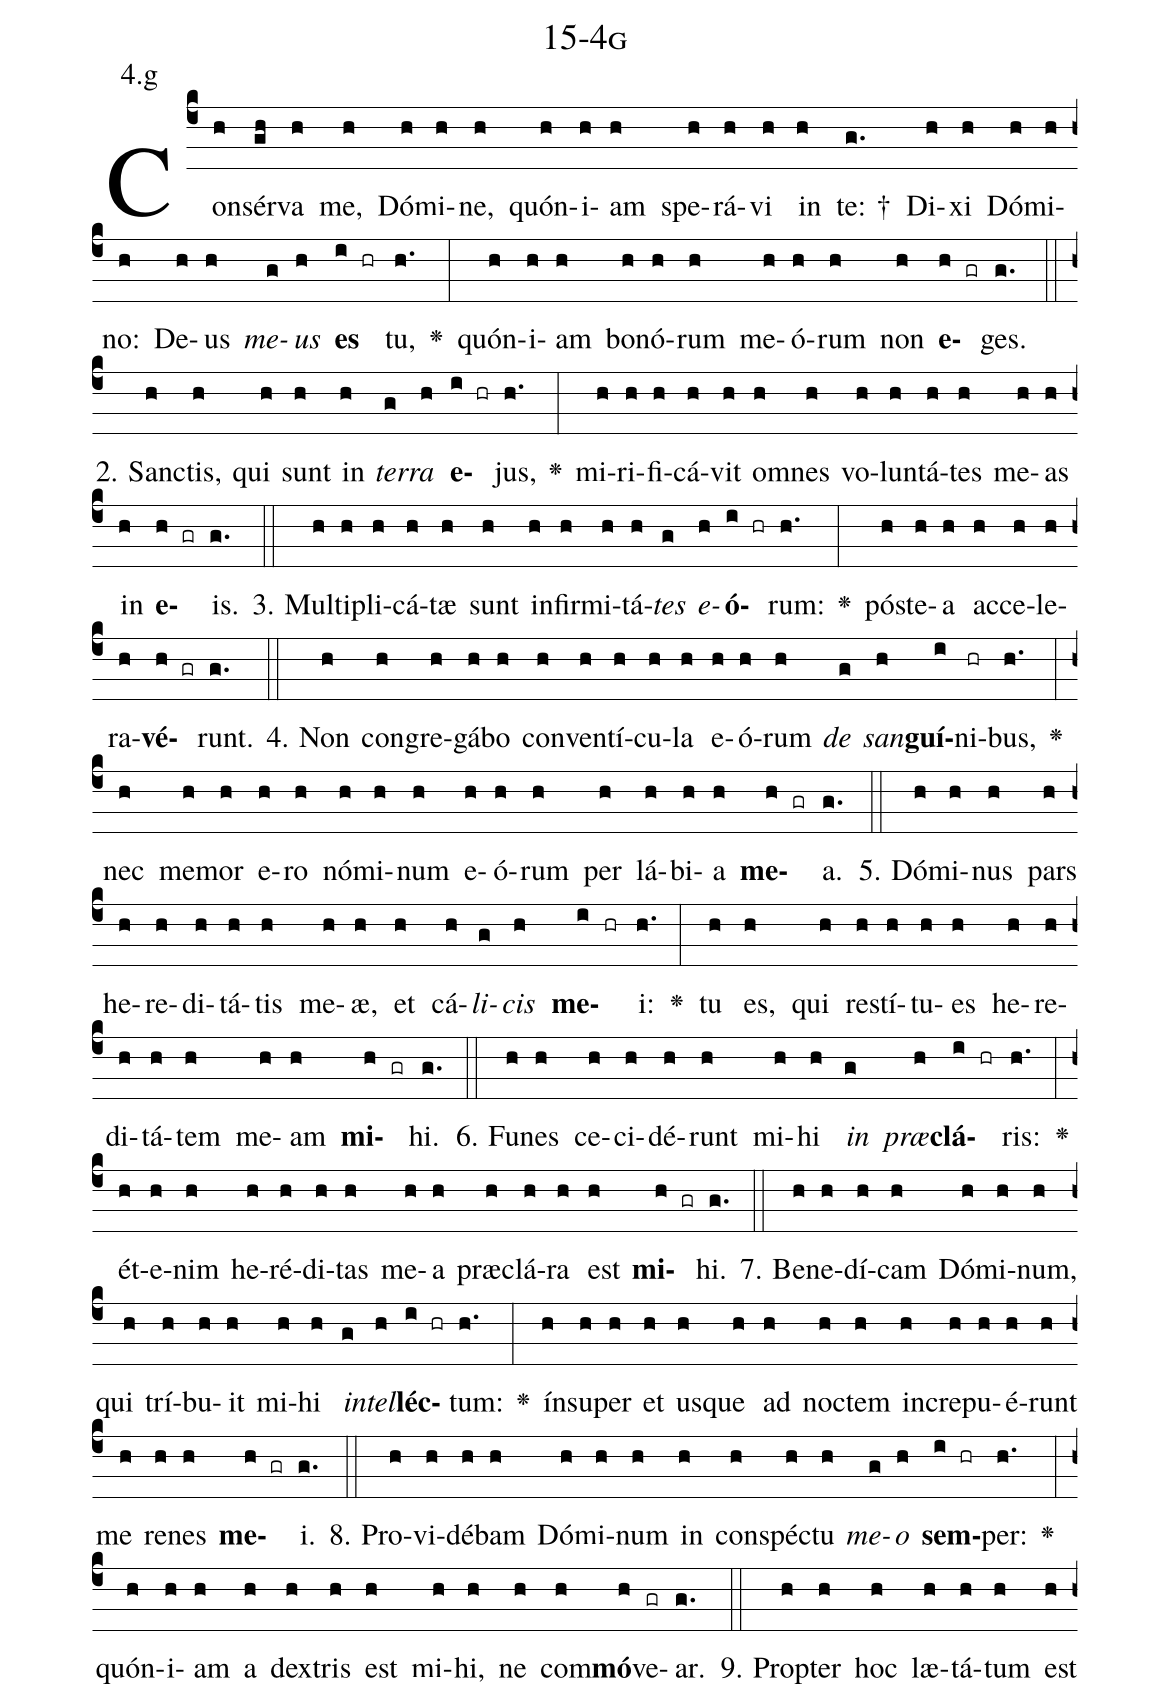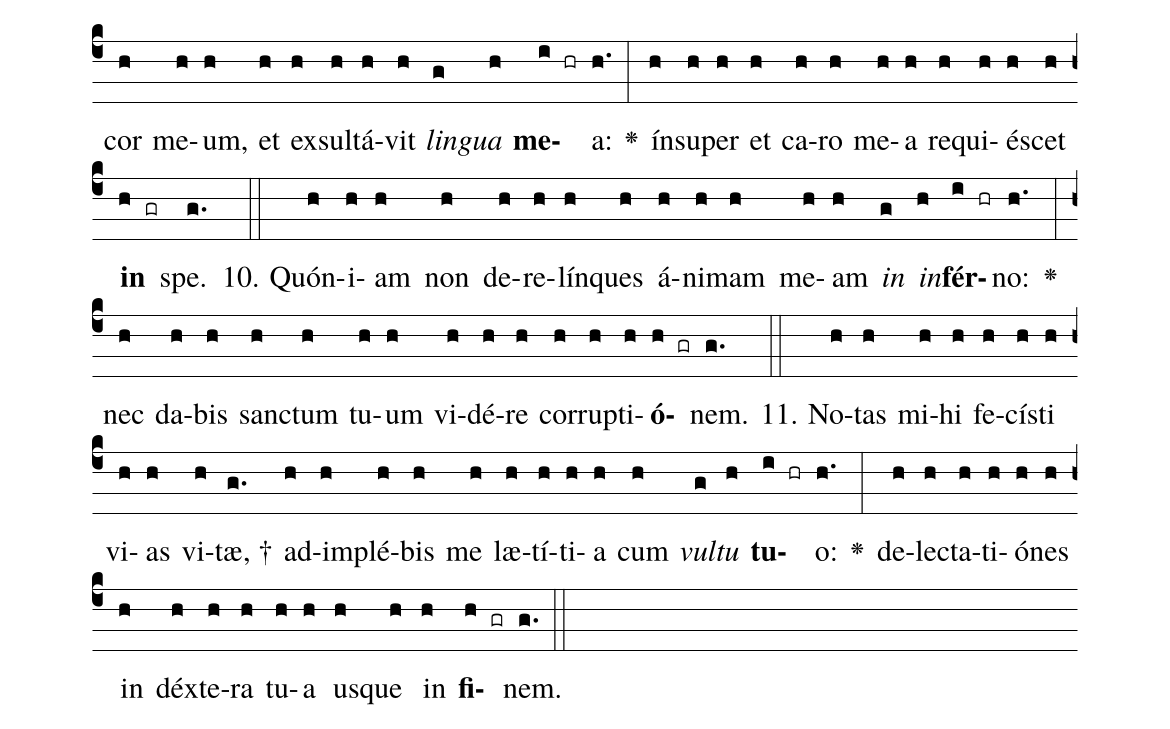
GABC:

name: 15-4g;
annotation: 4.g;
%%
(c4)Con(h)sér(gh)va(h) me,(h) Dó(h)mi(h)ne,(h) quón(h)i(h)am(h) spe(h)rá(h)vi(h) in(h) te: †(g.) Di(h)xi(h) Dó(h)mi(h)no:(h) De(h)us(h) <i>me</i>(g)<i>us</i>(h) <b>es</b>(i hr) tu,(h.) <v>\greheightstar</v>(:) quón(h)i(h)am(h) bo(h)nó(h)rum(h) me(h)ó(h)rum(h) non(h) <b>e</b>(h gr)ges.(g.) (::)
2. Sanc(h)tis,(h) qui(h) sunt(h) in(h) <i>ter</i>(g)<i>ra</i>(h) <b>e</b>(i hr)jus,(h.) <v>\greheightstar</v>(:) mi(h)ri(h)fi(h)cá(h)vit(h) om(h)nes(h) vo(h)lun(h)tá(h)tes(h) me(h)as(h) in(h) <b>e</b>(h gr)is.(g.) (::)
3. Mul(h)ti(h)pli(h)cá(h)tæ(h) sunt(h) in(h)fir(h)mi(h)tá(h)<i>tes</i>(g) <i>e</i>(h)<b>ó</b>(i hr)rum:(h.) <v>\greheightstar</v>(:) póst(h)e(h)a(h) ac(h)ce(h)le(h)ra(h)<b>vé</b>(h gr)runt.(g.) (::)
4. Non(h) con(h)gre(h)gá(h)bo(h) con(h)ven(h)tí(h)cu(h)la(h) e(h)ó(h)rum(h) <i>de</i>(g) <i>san</i>(h)<b>guí</b>(i)ni(hr)bus,(h.) <v>\greheightstar</v>(:) nec(h) me(h)mor(h) e(h)ro(h) nó(h)mi(h)num(h) e(h)ó(h)rum(h) per(h) lá(h)bi(h)a(h) <b>me</b>(h gr)a.(g.) (::)
5. Dó(h)mi(h)nus(h) pars(h) he(h)re(h)di(h)tá(h)tis(h) me(h)æ,(h) et(h) cá(h)<i>li</i>(g)<i>cis</i>(h) <b>me</b>(i hr)i:(h.) <v>\greheightstar</v>(:) tu(h) es,(h) qui(h) re(h)stí(h)tu(h)es(h) he(h)re(h)di(h)tá(h)tem(h) me(h)am(h) <b>mi</b>(h gr)hi.(g.) (::)
6. Fu(h)nes(h) ce(h)ci(h)dé(h)runt(h) mi(h)hi(h) <i>in</i>(g) <i>præ</i>(h)<b>clá</b>(i hr)ris:(h.) <v>\greheightstar</v>(:) ét(h)e(h)nim(h) he(h)ré(h)di(h)tas(h) me(h)a(h) præ(h)clá(h)ra(h) est(h) <b>mi</b>(h gr)hi.(g.) (::)
7. Be(h)ne(h)dí(h)cam(h) Dó(h)mi(h)num,(h) qui(h) trí(h)bu(h)it(h) mi(h)hi(h) <i>in</i>(g)<i>tel</i>(h)<b>léc</b>(i hr)tum:(h.) <v>\greheightstar</v>(:) ín(h)su(h)per(h) et(h) us(h)que(h) ad(h) noc(h)tem(h) in(h)cre(h)pu(h)é(h)runt(h) me(h) re(h)nes(h) <b>me</b>(h gr)i.(g.) (::)
8. Pro(h)vi(h)dé(h)bam(h) Dó(h)mi(h)num(h) in(h) con(h)spéc(h)tu(h) <i>me</i>(g)<i>o</i>(h) <b>sem</b>(i hr)per:(h.) <v>\greheightstar</v>(:) quón(h)i(h)am(h) a(h) dex(h)tris(h) est(h) mi(h)hi,(h) ne(h) com(h)<b>mó</b>(h)ve(gr)ar.(g.) (::)
9. Prop(h)ter(h) hoc(h) læ(h)tá(h)tum(h) est(h) cor(h) me(h)um,(h) et(h) ex(h)sul(h)tá(h)vit(h) <i>lin</i>(g)<i>gua</i>(h) <b>me</b>(i hr)a:(h.) <v>\greheightstar</v>(:) ín(h)su(h)per(h) et(h) ca(h)ro(h) me(h)a(h) re(h)qui(h)é(h)scet(h) <b>in</b>(h gr) spe.(g.) (::)
10. Quón(h)i(h)am(h) non(h) de(h)re(h)lín(h)ques(h) á(h)ni(h)mam(h) me(h)am(h) <i>in</i>(g) <i>in</i>(h)<b>fér</b>(i hr)no:(h.) <v>\greheightstar</v>(:) nec(h) da(h)bis(h) sanc(h)tum(h) tu(h)um(h) vi(h)dé(h)re(h) cor(h)rup(h)ti(h)<b>ó</b>(h gr)nem.(g.) (::)
11. No(h)tas(h) mi(h)hi(h) fe(h)cís(h)ti(h) vi(h)as(h) vi(h)tæ, †(g.) ad(h)im(h)plé(h)bis(h) me(h) læ(h)tí(h)ti(h)a(h) cum(h) <i>vul</i>(g)<i>tu</i>(h) <b>tu</b>(i hr)o:(h.) <v>\greheightstar</v>(:) de(h)lec(h)ta(h)ti(h)ó(h)nes(h) in(h) déx(h)te(h)ra(h) tu(h)a(h) us(h)que(h) in(h) <b>fi</b>(h gr)nem.(g.) (::)
